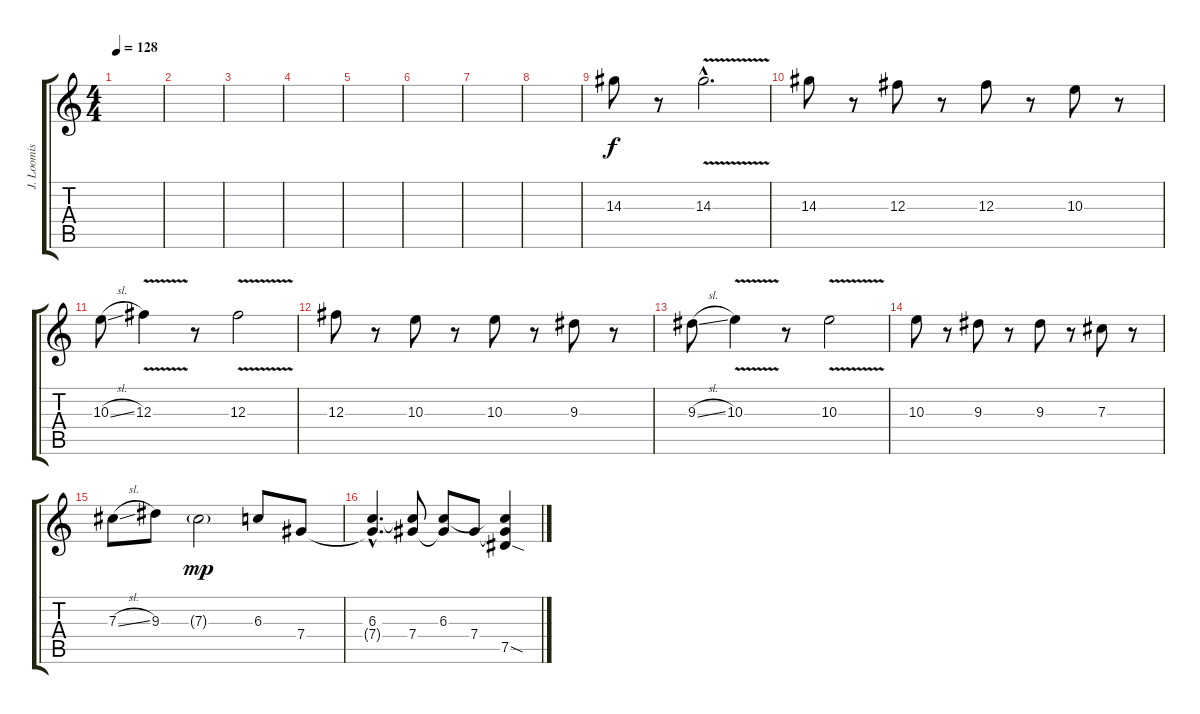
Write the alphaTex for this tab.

\track ("J. Loomis (lead)" "J. Loomis ") {instrument overdrivenguitar}
\staff {score tabs}
\tuning (Eb4 Bb3 Gb3 Db3 Ab2 Eb2) {hide}
\ts (4 4)
\section ("" "")
\tempo 128
\clef g2
\ks c
|
|
|
|
|
|
|
|
\section ("" "")
14.3.8 r.8 14.3{v hac}.2{d} |
14.3.8 r.8 12.3.8 r.8 12.3.8 r.8 10.3.8 r.8 |
10.3{sl}.8 12.3{v}.4 r.8 12.3{v}.2 |
12.3.8 r.8 10.3.8 r.8 10.3.8 r.8 9.3.8 r.8 |
9.3{sl}.8 10.3{v}.4 r.8 10.3{v}.2 |
10.3.8 r.8 9.3.8 r.8 9.3.8 r.8 7.3.8 r.8 |
7.3{sl}.8 9.3.8 7.3{g}.2{dy mp} 6.3.8 7.4.8 |
(6.3{hac} 7.4{hac t}).4{d} (6.3{t} 7.4).8 (6.3 7.4{t}).8 7.4.8 (6.3{t} 7.4{t} 7.5{sod}).4
